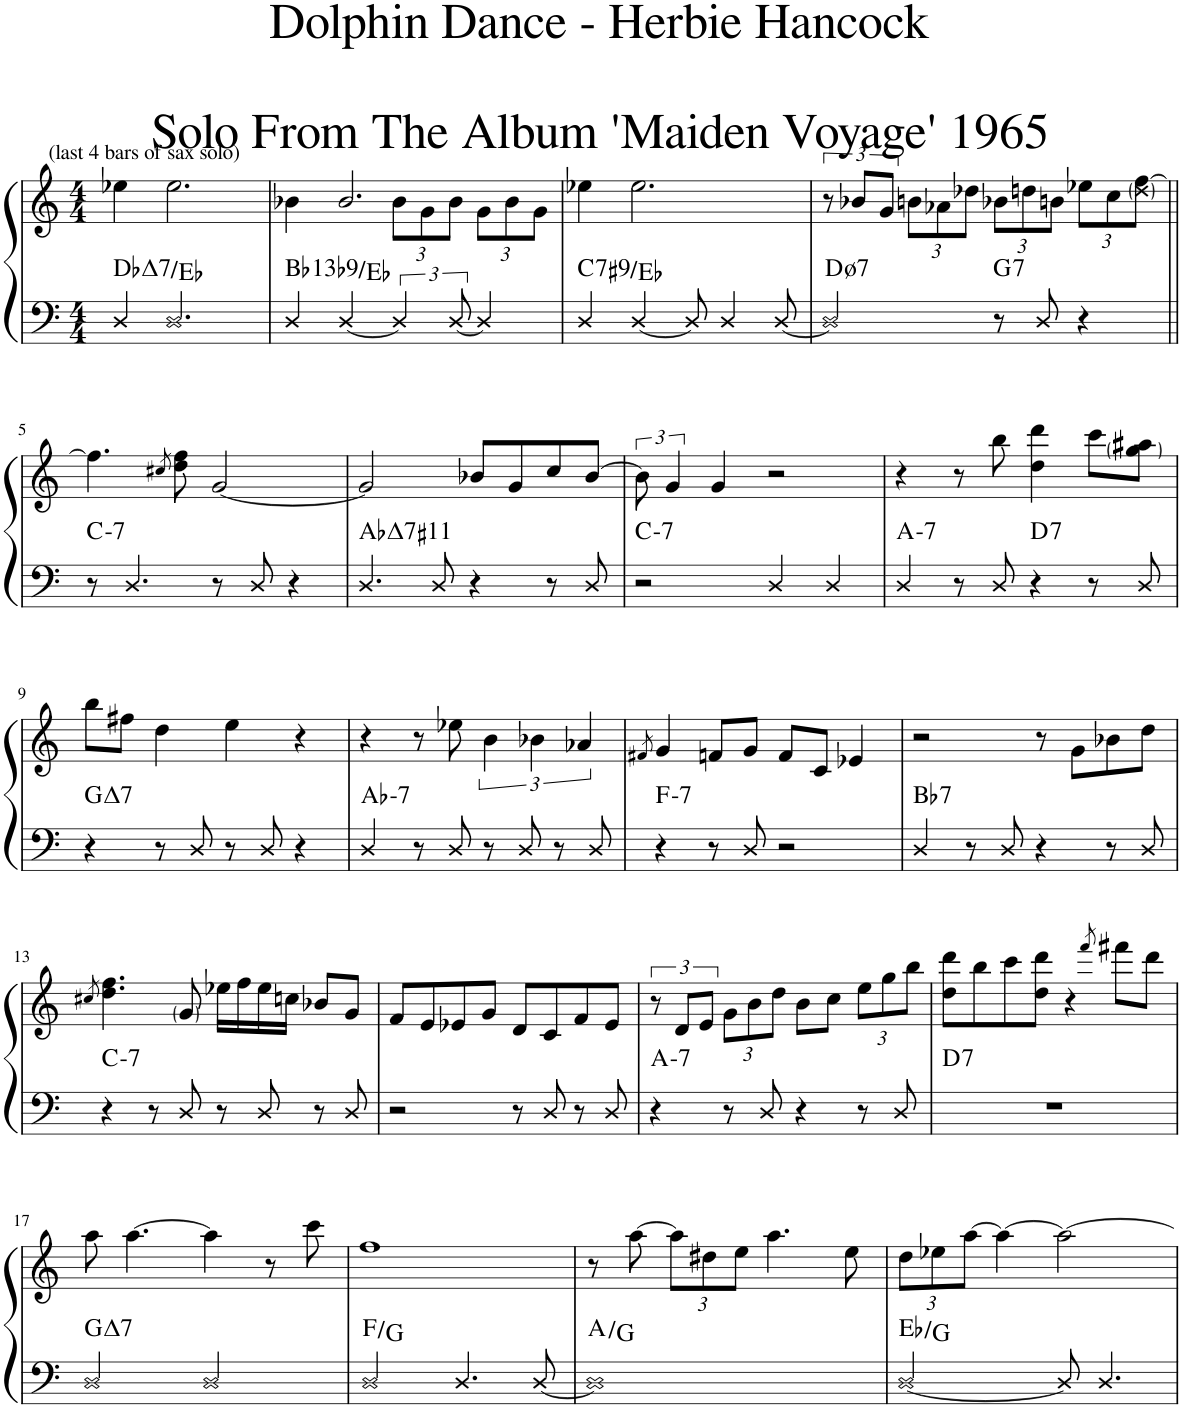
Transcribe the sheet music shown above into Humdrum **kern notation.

**kern	**kern	**harte
*part1	*part1	*part1
*staff2	*staff1	*
*I"Piano	*	*
*I'Pno.	*	*
*clefF4	*clefG2	*
*k[]	*k[]	*
*M4/4	*M4/4	*
=1	=1	=1
!	!LO:TX:a:t=(last 4 bars of sax solo)	!LO:H:kt=7
4Dn/	4ee-X\	Db:maj7/2
2.D/	2.ee-\	.
=2	=2	=2
*	*^	*
!	!	!	!LO:H:kt=13
4D/	4b-X\	2ryy	Bb:(3,5,b7,b9,11,13)/4
[4D/	2.b-/	.	.
*	*	*Xbrackettup	*
4D/]	.	12b-\L	.
.	.	12g\	.
.	.	12b-\J	.
4D/]	.	12g\L	.
.	.	12b-\	.
.	.	12g\J	.
=3	=3	=3	=3
!	!	!	!LO:H:kt=7
*	*v	*v	*
4Dn/	4ee-X\	C:7(#9)/b3
[4D/	2.ee-\	.
8D/]	.	.
4D/	.	.
[8D/	.	.
=4	=4	=4
*	*brackettup	*
!	!	!LO:H:kt=7
2D/]	12r	D:hdim7
.	12b-X/L	.
.	12g/J	.
*	*Xbrackettup	*
.	12bn\L	.
.	12a-X\	.
.	12dd-X\J	.
!	!	!LO:H:kt=7
8r	12b-X\L	G:7
.	12ddn\	.
8D/	.	.
.	12bn\J	.
4r	12ee-X\L	.
.	12cc\	.
.	12dd\ [12ff\J	.
!!LO:LB:g=z
=5||	=5||	=5||
!	!	!LO:H:kt=7
8r	4.ff\]	C:min7
4.D/	.	.
.	8qcc#X/	.
.	8dd\ 8ff\	.
8r	[2g/	.
8D/	.	.
4r	.	.
=6	=6	=6
!	!	!LO:H:kt=7
4.D/	2g/]	Ab:maj7(#11)
8D/	.	.
4r	8b-X/L	.
.	8g/	.
8r	8cc/	.
8D/	[8b-/J	.
=7	=7	=7
*	*brackettup	*
!	!	!LO:H:kt=7
2r	12b-\]	C:min7
.	6g/	.
.	4g/	.
4D/	2r	.
4D/	.	.
=8	=8	=8
!	!	!LO:H:kt=7
4D/	4r	A:min7
8r	8r	.
8D/	8bb\	.
!	!	!LO:H:kt=7
4r	4dd\ 4ddd\	D:7
8r	8ccc\L	.
8D/	8gg\ 8aa#X\J	.
!!LO:LB:g=z
=9	=9	=9
!	!	!LO:H:kt=7
4r	8bb\L	G:maj7
.	8ff#X\J	.
8r	4dd\	.
8D/	.	.
8r	4ee\	.
8D/	.	.
4r	4r	.
=10	=10	=10
!	!	!LO:H:kt=7
4D/	4r	Ab:min7
8r	8r	.
8D/	8ee-X\	.
8r	6b\	.
8D/	.	.
.	6b-X\	.
8r	.	.
.	6a-X/	.
8D/	.	.
=11	=11	=11
.	8qf#X/	.
!	!	!LO:H:kt=7
4r	4g/	F:min7
8r	8fn/L	.
8D/	8g/J	.
2r	8f/L	.
.	8c/J	.
.	4e-X/	.
=12	=12	=12
!	!	!LO:H:kt=7
4D/	2r	Bb:7
8r	.	.
8D/	.	.
4r	8r	.
.	8g\L	.
8r	8b-X\	.
8D/	8dd\J	.
!!LO:LB:g=z
=13	=13	=13
.	8qcc#X/	.
!	!	!LO:H:kt=7
4r	4.dd\ 4.ff\	C:min7
8r	.	.
8D/	8g/	.
8r	16ee-X\LL	.
.	16ff\	.
8D/	16ee-\	.
.	16ccn\JJ	.
8r	8b-X/L	.
8D/	8g/J	.
=14	=14	=14
2r	8f/L	.
.	8e/	.
.	8e-X/	.
.	8g/J	.
8r	8d/L	.
8D/	8c/	.
8r	8f/	.
8D/	8e-/J	.
=15	=15	=15
!	!	!LO:H:kt=7
4r	12r	A:min7
.	12d/L	.
.	12e/J	.
*	*Xbrackettup	*
8r	12g\L	.
.	12b\	.
8D/	.	.
.	12dd\J	.
4r	8b\L	.
.	8cc\J	.
8r	12ee\L	.
.	12gg\	.
8D/	.	.
.	12bb\J	.
=16	=16	=16
!	!	!LO:H:kt=7
1r	8dd\ 8ddd\L	D:7
.	8bb\	.
.	8ccc\	.
.	8dd\ 8ddd\J	.
.	4r	.
.	8qfff/	.
.	8fff#X\L	.
.	8ddd\J	.
!!LO:LB:g=z
=17	=17	=17
!	!	!LO:H:kt=7
2D/	8aa\	G:maj7
.	[4.aa\	.
2D/	4aa\]	.
.	8r	.
.	8ccc\	.
=18	=18	=18
2D/	1ff	F:maj/2
4.D/	.	.
[8D/	.	.
=19	=19	=19
1D]	8r	A:maj/b7
.	[8aa\	.
.	12aa\L]	.
.	12dd#X\	.
.	12ee\J	.
.	4.aa\	.
.	8ee\	.
=20	=20	=20
[2D/	12dd\L	Eb:maj/3
.	12ee-X\	.
.	[12aa\J	.
.	4aa\_	.
8D/]	2aa\_	.
4.D/	.	.
=	=	=
*-	*-	*-
